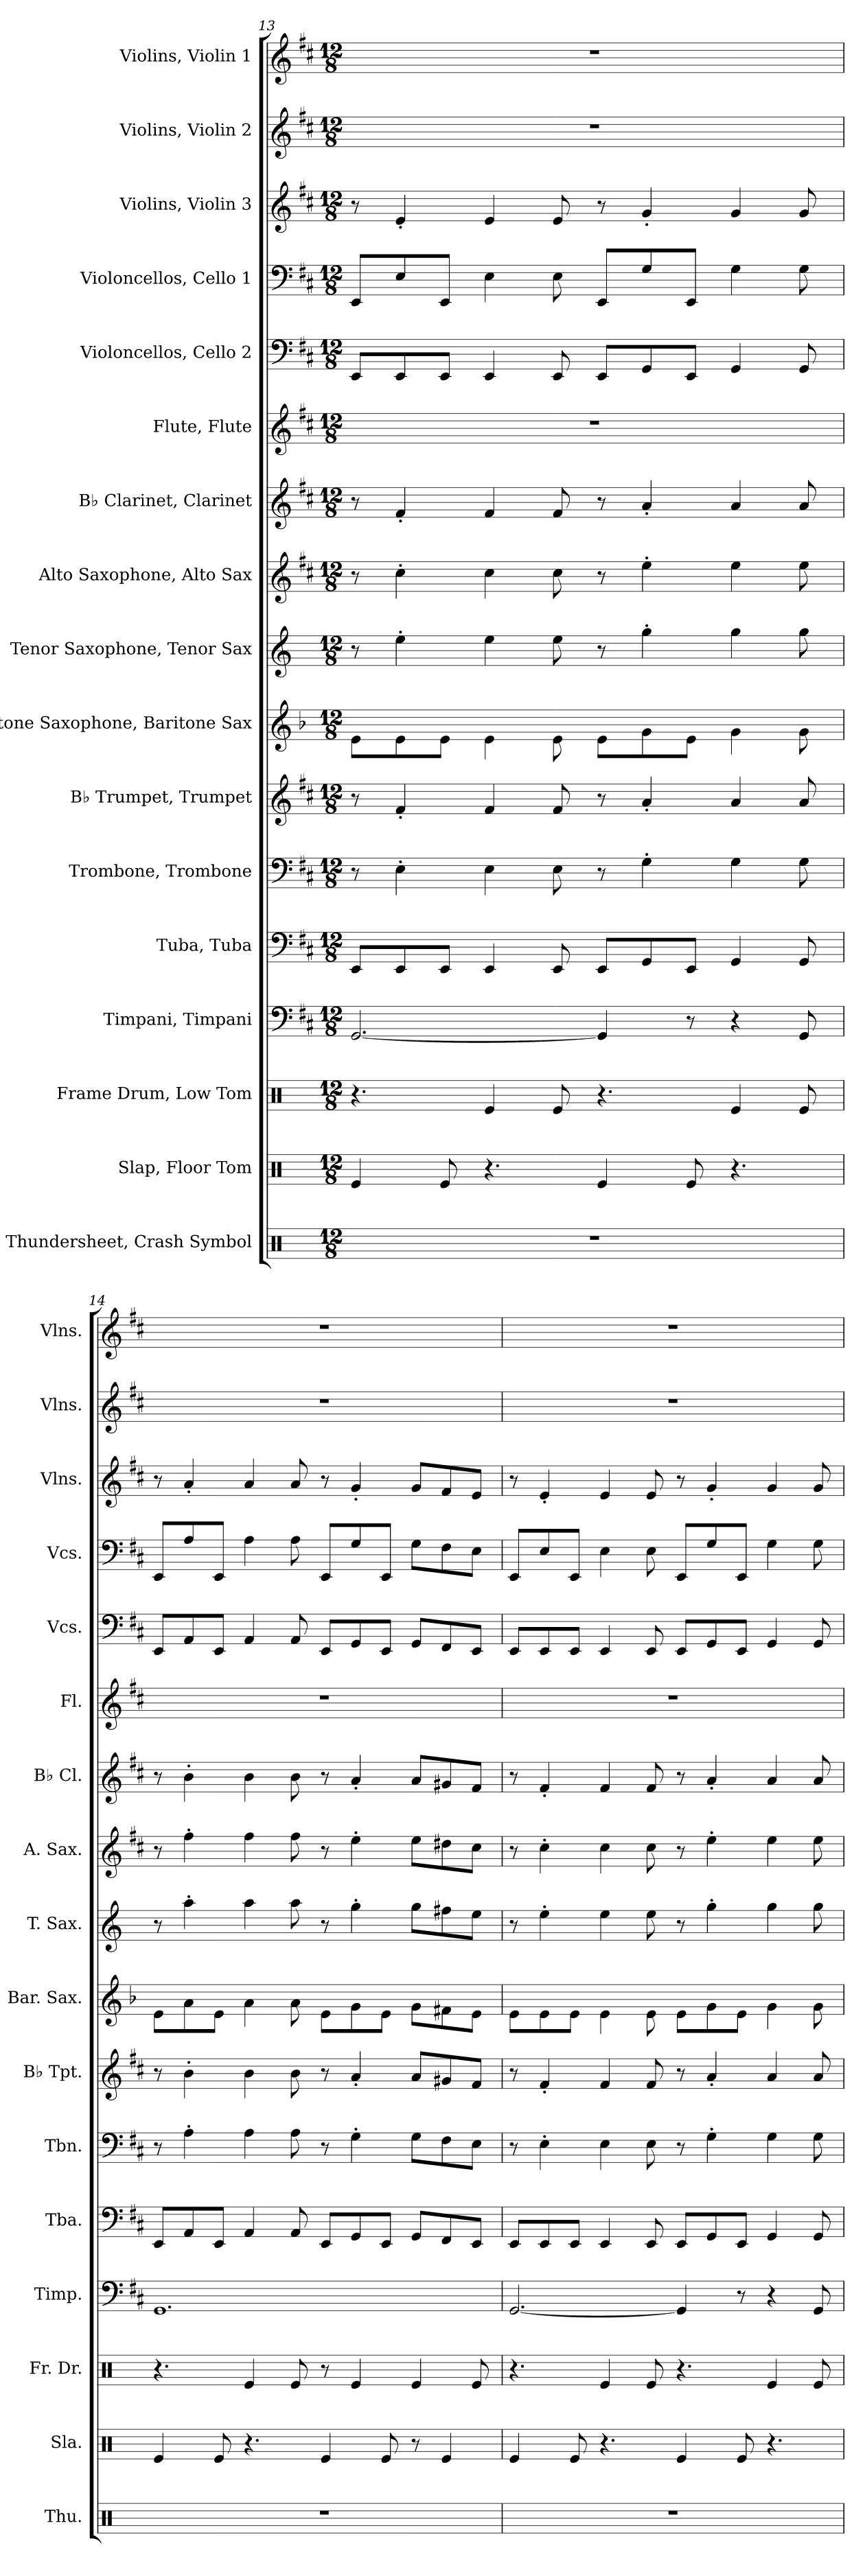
**kern	**kern	**kern	**kern	**kern	**kern	**kern	**kern	**kern	**kern	**kern	**kern	**kern	**kern	**kern	**kern	**kern
*part17	*part16	*part15	*part14	*part13	*part12	*part11	*part10	*part9	*part8	*part7	*part6	*part5	*part4	*part3	*part2	*part1
*staff17	*staff16	*staff15	*staff14	*staff13	*staff12	*staff11	*staff10	*staff9	*staff8	*staff7	*staff6	*staff5	*staff4	*staff3	*staff2	*staff1
*I"Thundersheet, Crash Symbol	*I"Slap, Floor Tom	*I"Frame Drum, Low Tom	*I"Timpani, Timpani	*I"Tuba, Tuba	*I"Trombone, Trombone	*I"B♭ Trumpet, Trumpet	*I"Baritone Saxophone, Baritone Sax	*I"Tenor Saxophone, Tenor Sax	*I"Alto Saxophone, Alto Sax	*I"B♭ Clarinet, Clarinet	*I"Flute, Flute	*I"Violoncellos, Cello 2	*I"Violoncellos, Cello 1	*I"Violins, Violin 3	*I"Violins, Violin 2	*I"Violins, Violin 1
*I'Thu.	*I'Sla.	*I'Fr. Dr.	*I'Timp.	*I'Tba.	*I'Tbn.	*I'B♭ Tpt.	*I'Bar. Sax.	*I'T. Sax.	*I'A. Sax.	*I'B♭ Cl.	*I'Fl.	*I'Vcs.	*I'Vcs.	*I'Vlns.	*I'Vlns.	*I'Vlns.
*clefX	*clefX	*clefX	*clefF4	*clefF4	*clefF4	*clefG2	*clefG2	*clefG2	*clefG2	*clefG2	*clefG2	*clefF4	*clefF4	*clefG2	*clefG2	*clefG2
*	*	*	*	*	*	*ITrd1c2	*ITrd12c21	*ITrd8c14	*ITrd5c9	*ITrd1c2	*	*	*	*	*	*
*k[]	*k[]	*k[]	*k[f#c#]	*k[f#c#]	*k[f#c#]	*k[]	*k[b-]	*k[]	*k[b-]	*k[]	*k[f#c#]	*k[f#c#]	*k[f#c#]	*k[f#c#]	*k[f#c#]	*k[f#c#]
*M12/8	*M12/8	*M12/8	*M12/8	*M12/8	*M12/8	*M12/8	*M12/8	*M12/8	*M12/8	*M12/8	*M12/8	*M12/8	*M12/8	*M12/8	*M12/8	*M12/8
=13	=13	=13	=13	=13	=13	=13	=13	=13	=13	=13	=13	=13	=13	=13	=13	=13
1.r	4Re/	4.r	[2.GG/	8EE/L	8r	8r	8E\L	8r	8r	8r	1.r	8EE/L	8EE/L	8r	1.r	1.r
.	.	.	.	8EE/	4E'\	4e'/	8E\	4e'\	4e'\	4e'/	.	8EE/	8E/	4e'/	.	.
.	8Re/	.	.	8EE/J	.	.	8E\J	.	.	.	.	8EE/J	8EE/J	.	.	.
.	4.r	4Re/	.	4EE/	4E\	4e/	4E\	4e\	4e\	4e/	.	4EE/	4E\	4e/	.	.
.	.	8Re/	.	8EE/	8E\	8e/	8E\	8e\	8e\	8e/	.	8EE/	8E\	8e/	.	.
.	4Re/	4.r	4GG/]	8EE/L	8r	8r	8E\L	8r	8r	8r	.	8EE/L	8EE/L	8r	.	.
.	.	.	.	8GG/	4G'\	4g'/	8G\	4g'\	4g'\	4g'/	.	8GG/	8G/	4g'/	.	.
.	8Re/	.	8r	8EE/J	.	.	8E\J	.	.	.	.	8EE/J	8EE/J	.	.	.
.	4.r	4Re/	4r	4GG/	4G\	4g/	4G\	4g\	4g\	4g/	.	4GG/	4G\	4g/	.	.
.	.	8Re/	8GG/	8GG/	8G\	8g/	8G\	8g\	8g\	8g/	.	8GG/	8G\	8g/	.	.
!!LO:PB:g=z
=14	=14	=14	=14	=14	=14	=14	=14	=14	=14	=14	=14	=14	=14	=14	=14	=14
1.r	4Re/	4.r	1.GG	8EE/L	8r	8r	8E\L	8r	8r	8r	1.r	8EE/L	8EE/L	8r	1.r	1.r
.	.	.	.	8AA/	4A'\	4a'\	8A\	4a'\	4a'\	4a'\	.	8AA/	8A/	4a'/	.	.
.	8Re/	.	.	8EE/J	.	.	8E\J	.	.	.	.	8EE/J	8EE/J	.	.	.
.	4.r	4Re/	.	4AA/	4A\	4a\	4A\	4a\	4a\	4a\	.	4AA/	4A\	4a/	.	.
.	.	8Re/	.	8AA/	8A\	8a\	8A\	8a\	8a\	8a\	.	8AA/	8A\	8a/	.	.
.	4Re/	8r	.	8EE/L	8r	8r	8E\L	8r	8r	8r	.	8EE/L	8EE/L	8r	.	.
.	.	4Re/	.	8GG/	4G'\	4g'/	8G\	4g'\	4g'\	4g'/	.	8GG/	8G/	4g'/	.	.
.	8Re/	.	.	8EE/J	.	.	8E\J	.	.	.	.	8EE/J	8EE/J	.	.	.
.	8r	4Re/	.	8GG/L	8G\L	8g/L	8G\L	8g\L	8g\L	8g/L	.	8GG/L	8G\L	8g/L	.	.
.	4Re/	.	.	8FF#/	8F#\	8f#X/	8F#X\	8f#X\	8f#X\	8f#X/	.	8FF#/	8F#\	8f#/	.	.
.	.	8Re/	.	8EE/J	8E\J	8e/J	8E\J	8e\J	8e\J	8e/J	.	8EE/J	8E\J	8e/J	.	.
=15	=15	=15	=15	=15	=15	=15	=15	=15	=15	=15	=15	=15	=15	=15	=15	=15
1.r	4Re/	4.r	[2.GG/	8EE/L	8r	8r	8E\L	8r	8r	8r	1.r	8EE/L	8EE/L	8r	1.r	1.r
.	.	.	.	8EE/	4E'\	4e'/	8E\	4e'\	4e'\	4e'/	.	8EE/	8E/	4e'/	.	.
.	8Re/	.	.	8EE/J	.	.	8E\J	.	.	.	.	8EE/J	8EE/J	.	.	.
.	4.r	4Re/	.	4EE/	4E\	4e/	4E\	4e\	4e\	4e/	.	4EE/	4E\	4e/	.	.
.	.	8Re/	.	8EE/	8E\	8e/	8E\	8e\	8e\	8e/	.	8EE/	8E\	8e/	.	.
.	4Re/	4.r	4GG/]	8EE/L	8r	8r	8E\L	8r	8r	8r	.	8EE/L	8EE/L	8r	.	.
.	.	.	.	8GG/	4G'\	4g'/	8G\	4g'\	4g'\	4g'/	.	8GG/	8G/	4g'/	.	.
.	8Re/	.	8r	8EE/J	.	.	8E\J	.	.	.	.	8EE/J	8EE/J	.	.	.
.	4.r	4Re/	4r	4GG/	4G\	4g/	4G\	4g\	4g\	4g/	.	4GG/	4G\	4g/	.	.
.	.	8Re/	8GG/	8GG/	8G\	8g/	8G\	8g\	8g\	8g/	.	8GG/	8G\	8g/	.	.
=	=	=	=	=	=	=	=	=	=	=	=	=	=	=	=	=
*-	*-	*-	*-	*-	*-	*-	*-	*-	*-	*-	*-	*-	*-	*-	*-	*-
